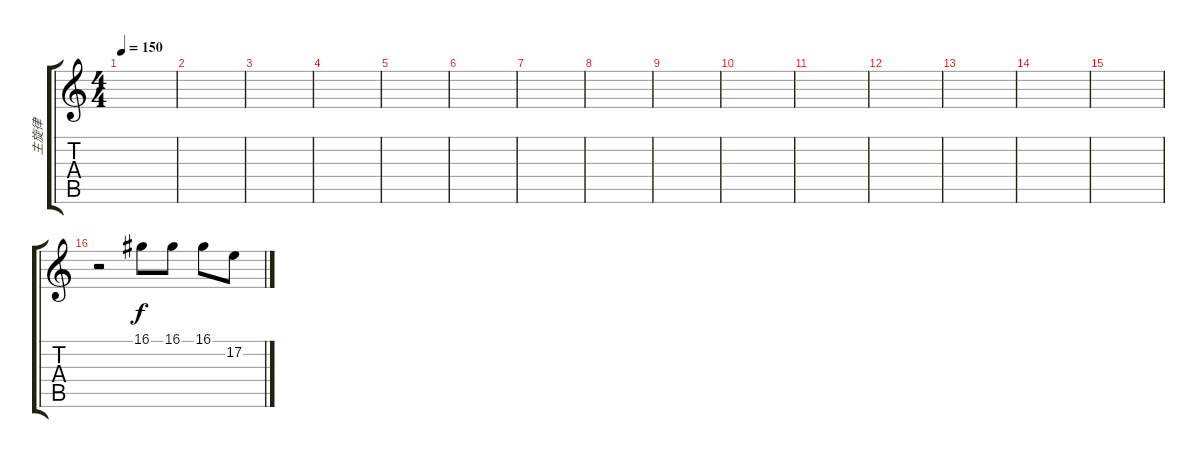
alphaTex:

\track ("主旋律" "主旋律") {instrument lead1square}
\staff {score tabs}
\tuning (E4 B3 G3 D3 A2 E2) {hide}
\ts (4 4)
\tempo 150
\clef g2
\ks c
|
|
|
|
|
|
|
|
|
|
|
|
|
|
|
r.2 16.1.8 16.1.8 16.1.8 17.2.8
